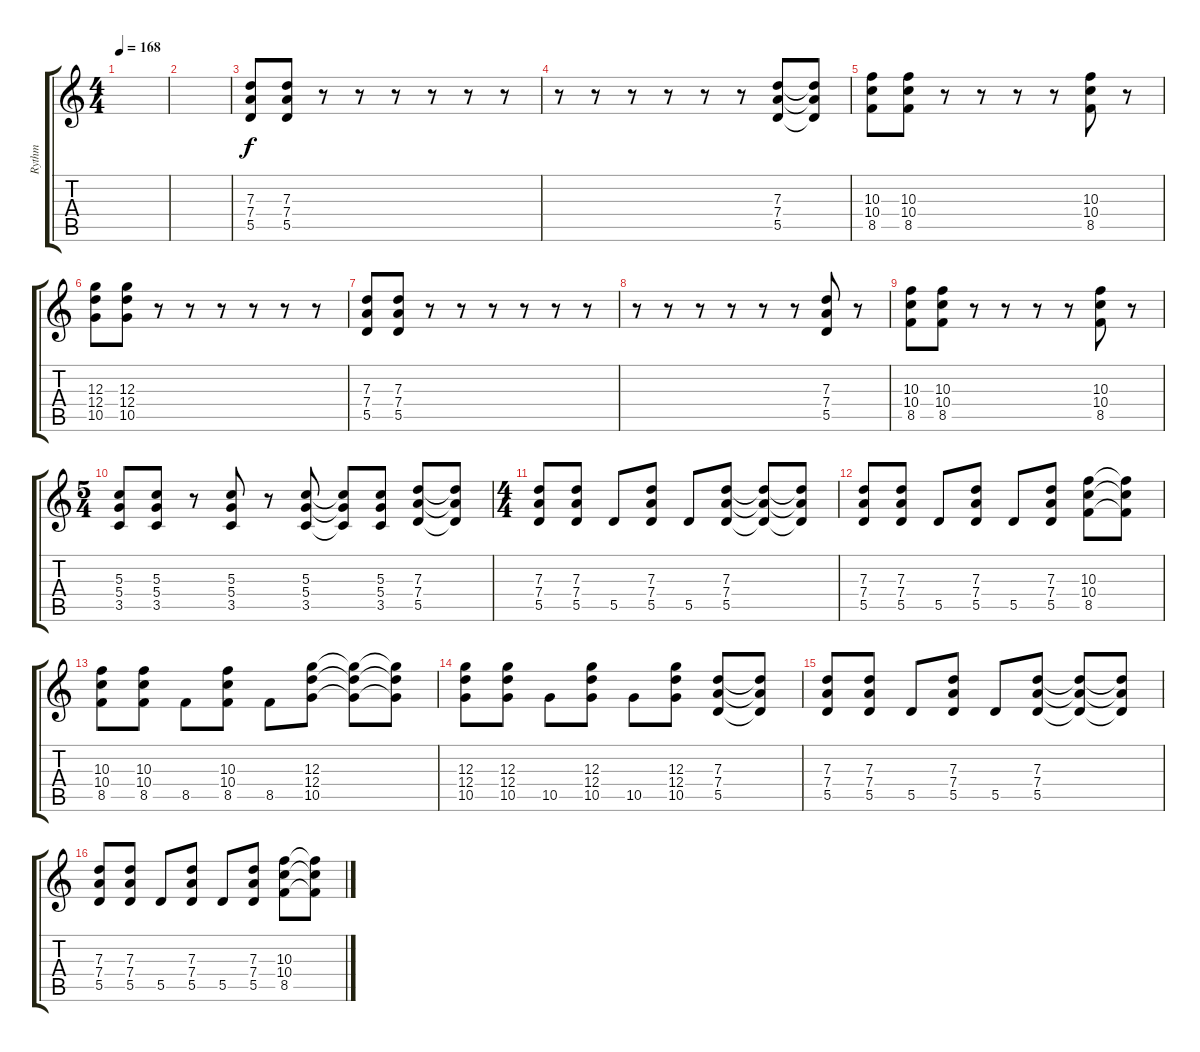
\track ("Rythm" "Rythm") {instrument overdrivenguitar}
\staff {score tabs}
\tuning (E4 B3 G3 D3 A2 D2) {hide}
\ts (4 4)
\tempo 168
\clef g2
\ks c
|
|
(7.3 7.4 5.5).8 (7.3 7.4 5.5).8 r.8 r.8 r.8 r.8 r.8 r.8 |
r.8 r.8 r.8 r.8 r.8 r.8 (7.3 7.4 5.5).8 (7.3{t} 7.4{t} 5.5{t}).8 |
(10.3 10.4 8.5).8 (10.3 10.4 8.5).8 r.8 r.8 r.8 r.8 (10.3 10.4 8.5).8 r.8 |
(12.3 12.4 10.5).8 (12.3 12.4 10.5).8 r.8 r.8 r.8 r.8 r.8 r.8 |
(7.3 7.4 5.5).8 (7.3 7.4 5.5).8 r.8 r.8 r.8 r.8 r.8 r.8 |
r.8 r.8 r.8 r.8 r.8 r.8 (7.3 7.4 5.5).8 r.8 |
(10.3 10.4 8.5).8 (10.3 10.4 8.5).8 r.8 r.8 r.8 r.8 (10.3 10.4 8.5).8 r.8 |
\ts (5 4)
(5.3 5.4 3.5).8 (5.3 5.4 3.5).8 r.8 (5.3 5.4 3.5).8 r.8 (5.3 5.4 3.5).8 (5.3{t} 5.4{t} 3.5{t}).8 (5.3 5.4 3.5).8 (7.3 7.4 5.5).8 (7.3{t} 7.4{t} 5.5{t}).8 |
\ts (4 4)
(7.3 7.4 5.5).8 (7.3 7.4 5.5).8 5.5.8 (7.3 7.4 5.5).8 5.5.8 (7.3 7.4 5.5).8 (7.3{t} 7.4{t} 5.5{t}).8 (7.3{t} 7.4{t} 5.5{t}).8 |
(7.3 7.4 5.5).8 (7.3 7.4 5.5).8 5.5.8 (7.3 7.4 5.5).8 5.5.8 (7.3 7.4 5.5).8 (10.3 10.4 8.5).8 (10.3{t} 10.4{t} 8.5{t}).8 |
(10.3 10.4 8.5).8 (10.3 10.4 8.5).8 8.5.8 (10.3 10.4 8.5).8 8.5.8 (12.3 12.4 10.5).8 (12.3{t} 12.4{t} 10.5{t}).8 (12.3{t} 12.4{t} 10.5{t}).8 |
(12.3 12.4 10.5).8 (12.3 12.4 10.5).8 10.5.8 (12.3 12.4 10.5).8 10.5.8 (12.3 12.4 10.5).8 (7.3 7.4 5.5).8 (7.3{t} 7.4{t} 5.5{t}).8 |
(7.3 7.4 5.5).8 (7.3 7.4 5.5).8 5.5.8 (7.3 7.4 5.5).8 5.5.8 (7.3 7.4 5.5).8 (7.3{t} 7.4{t} 5.5{t}).8 (7.3{t} 7.4{t} 5.5{t}).8 |
(7.3 7.4 5.5).8 (7.3 7.4 5.5).8 5.5.8 (7.3 7.4 5.5).8 5.5.8 (7.3 7.4 5.5).8 (10.3 10.4 8.5).8 (10.3{t} 10.4{t} 8.5{t}).8
